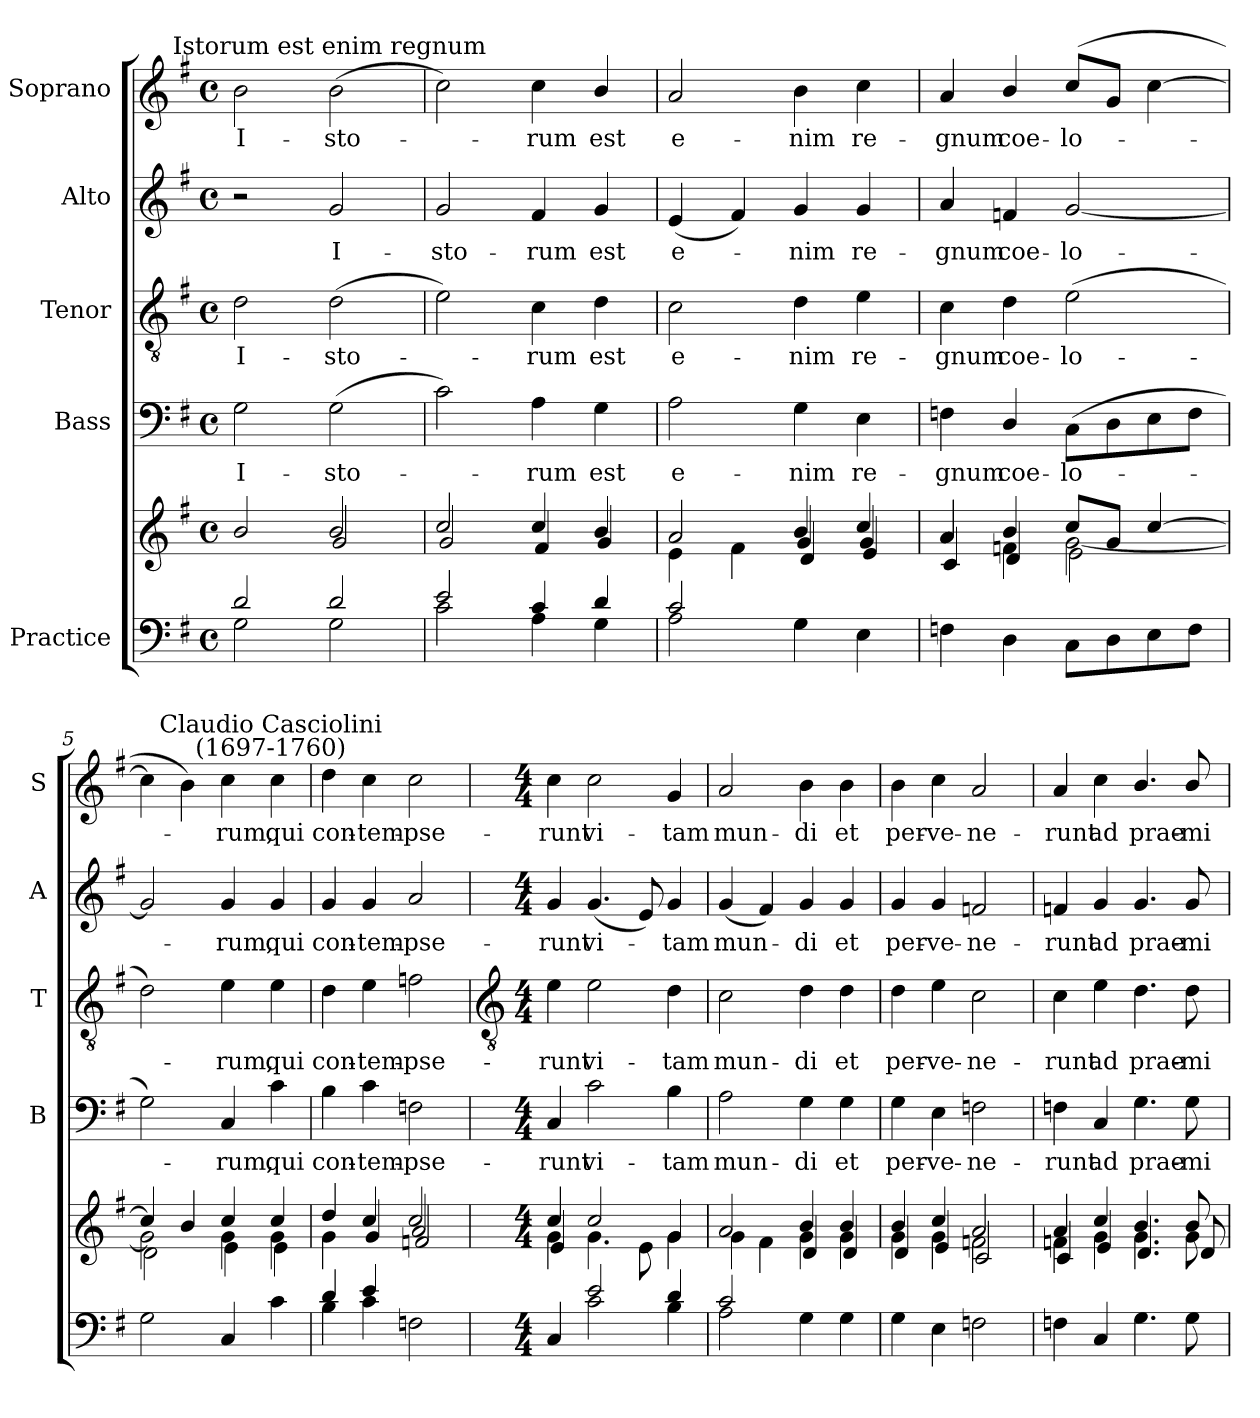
**kern	**kern	**kern	**text	**kern	**text	**kern	**text	**kern	**text
*part5	*part5	*part4	*part4	*part3	*part3	*part2	*part2	*part1	*part1
*staff6	*staff5	*staff4	*staff4	*staff3	*staff3	*staff2	*staff2	*staff1	*staff1
*I"Practice	*	*I"Bass	*	*I"Tenor	*	*I"Alto	*	*I"Soprano	*
*	*	*I'B	*	*I'T	*	*I'A	*	*I'S	*
*clefF4	*clefG2	*clefF4	*	*clefGv2	*	*clefG2	*	*clefG2	*
*k[f#]	*k[f#]	*k[f#]	*	*k[f#]	*	*k[f#]	*	*k[f#]	*
*G:	*G:	*G:	*	*G:	*	*G:	*	*G:	*
*M4/4	*M4/4	*M4/4	*	*M4/4	*	*M4/4	*	*M4/4	*
*met(c)	*met(c)	*met(c)	*	*met(c)	*	*met(c)	*	*met(c)	*
=1	=1	=1	=1	=1	=1	=1	=1	=1	=1
*^	*^	*	*	*	*	*	*	*	*
!	!	!	!	!	!LO:LY:b	!	!LO:LY:b	!	!	!	!LO:LY:b
2d	2G	2b/	2ryy	2G	I-	2d	I-	2r	.	2b	I-
!	!	!	!	!	!	!	!	!	!	!LO:TX:a:cj:t=Istorum est enim regnum	!
!	!	!	!	!	!LO:LY:b	!	!LO:LY:b	!	!LO:LY:b	!	!LO:LY:b
2d	2G	2b/	2g/	(>2G	-sto-	(>2d	-sto-	2g	I-	(>2b	-sto-
=2	=2	=2	=2	=2	=2	=2	=2	=2	=2	=2	=2
!	!	!	!	!	!	!	!	!	!LO:LY:b	!	!
2e	2c	2cc/	2g/	2c)	.	2e)	.	2g	-sto-	2cc)	.
!	!	!	!	!	!LO:LY:b	!	!LO:LY:b	!	!LO:LY:b	!	!LO:LY:b
4c	4A	4cc/	4f#/	4A	rum	4c	rum	4f#	-rum	4cc	rum
!	!	!	!	!	!LO:LY:b	!	!LO:LY:b	!	!LO:LY:b	!	!LO:LY:b
4d	4G	4b/	4g/	4G	est	4d	est	4g	est	4b/	est
=3	=3	=3	=3	=3	=3	=3	=3	=3	=3	=3	=3
*	*	*	*^	*	*	*	*	*	*	*	*
!	!	!	!	!	!	!LO:LY:b	!	!LO:LY:b	!	!LO:LY:b	!	!LO:LY:b
2c	2A	2a/	4e\	2ryy	2A	e-	2c	e-	(<4e	e-	2a	e-
.	.	.	4f#\	.	.	.	.	.	4f#)	.	.	.
!	!	!	!	!	!	!LO:LY:b	!	!LO:LY:b	!	!LO:LY:b	!	!LO:LY:b
2ryy	4G	4b/	4g/	4d/	4G	-nim	4d	-nim	4g	nim	4b	-nim
!	!	!	!	!	!	!LO:LY:b	!	!LO:LY:b	!	!LO:LY:b	!	!LO:LY:b
.	4E	4cc/	4g/	4e/	4E	re-	4e	re-	4g	re-	4cc	re-
=4	=4	=4	=4	=4	=4	=4	=4	=4	=4	=4	=4	=4
!	!	!	!	!	!	!LO:LY:b	!	!LO:LY:b	!	!LO:LY:b	!	!LO:LY:b
*v	*v	*	*	*	*	*	*	*	*	*	*	*
4Fn	4a/	4a/	4c/	4Fn	-gnum	4c	-gnum	4a	-gnum	4a	-gnum
!	!	!	!	!	!LO:LY:b	!	!LO:LY:b	!	!LO:LY:b	!	!LO:LY:b
4D	4b/	4fn\	4d	4D/	coe-	4d	coe-	4fn	coe-	4b/	coe-
!	!	!	!	!	!LO:LY:b	!	!LO:LY:b	!	!LO:LY:b	!	!LO:LY:b
8CL	8cc/L	[2g\	2e\	(>8CL	-lo-	(>2e	-lo-	[2g	-lo-	(>8ccL	-lo-
8D	8g/J	.	.	8D	.	.	.	.	.	8gJ	.
8E	[4cc/	.	.	8E	.	.	.	.	.	[4cc	.
8FJ	.	.	.	8FJ	.	.	.	.	.	.	.
=5	=5	=5	=5	=5	=5	=5	=5	=5	=5	=5	=5
2G	4cc/]	2g\]	2d\	2G)	.	2d)	.	2g]	.	4cc]	.
.	4b/	.	.	.	.	.	.	.	.	4b)	.
!	!	!	!	!	!LO:LY:b	!	!LO:LY:b	!	!LO:LY:b	!	!LO:LY:b
4C	4cc	4g\	4e\	4C	rum,	4e	rum,	4g	rum,	4cc	rum,
!	!	!	!	!	!	!	!	!	!	!LO:TX:a:cj:t=Claudio Casciolini\n(1697-1760)	!
!	!	!	!	!	!LO:LY:b	!	!LO:LY:b	!	!LO:LY:b	!	!LO:LY:b
4c	4cc	4g\	4e\	4c	qui	4e	qui	4g	qui	4cc	qui
=6	=6	=6	=6	=6	=6	=6	=6	=6	=6	=6	=6
*^	*	*	*	*	*	*	*	*	*	*	*
!	!	!	!	!	!	!LO:LY:b	!	!LO:LY:b	!	!LO:LY:b	!	!LO:LY:b
4d	4B	4dd	4g\	2ryy	4B	con-	4d	con-	4g	con-	4dd	con-
!	!	!	!	!	!	!LO:LY:b	!	!LO:LY:b	!	!LO:LY:b	!	!LO:LY:b
4e	4c	4cc/	4g/	.	4c	-tem-	4e	-tem-	4g	-tem-	4cc	-tem-
!	!	!	!	!	!	!LO:LY:b	!	!LO:LY:b	!	!LO:LY:b	!	!LO:LY:b
2ryy	2Fn	2cc/	2a/	2fn/	2Fn	-pse-	2fn	-pse-	2a	-pse-	2cc	-pse-
!!LO:LB:g=z
=7	=7	=7	=7	=7	=7	=7	=7	=7	=7	=7	=7	=7
*	*	*	*	*	*	*	*clefGv2	*	*	*	*	*
*M4/4	*	*M4/4	*	*	*M4/4	*	*M4/4	*	*M4/4	*	*M4/4	*
!	!	!	!	!	!	!LO:LY:b	!	!LO:LY:b	!	!LO:LY:b	!	!LO:LY:b
4ryy	4C	4cc/	4g	4e	4C	-runt	4e	-runt	4g	-runt	4cc	-runt
!	!	!	!	!	!	!LO:LY:b	!	!LO:LY:b	!	!LO:LY:b	!	!LO:LY:b
2e	2c	2cc/	4.g\	2.ryy	2c	vi-	2e	vi-	(<4.g	vi-	2cc	vi-
.	.	.	8e\	.	.	.	.	.	8e)	.	.	.
!	!	!	!	!	!	!LO:LY:b	!	!LO:LY:b	!	!LO:LY:b	!	!LO:LY:b
4d	4B	4g	4g	.	4B	-tam	4d	-tam	4g	tam	4g	-tam
=8	=8	=8	=8	=8	=8	=8	=8	=8	=8	=8	=8	=8
!	!	!	!	!	!	!LO:LY:b	!	!LO:LY:b	!	!LO:LY:b	!	!LO:LY:b
2c	2A	2a	4g\	2ryy	2A	mun-	2c	mun-	(<4g	mun-	2a	mun-
.	.	.	4f#\	.	.	.	.	.	4f#)	.	.	.
!	!	!	!	!	!	!LO:LY:b	!	!LO:LY:b	!	!LO:LY:b	!	!LO:LY:b
2ryy	4G	4b/	4g	4d	4G	-di	4d	-di	4g	di	4b	-di
!	!	!	!	!	!	!LO:LY:b	!	!LO:LY:b	!	!LO:LY:b	!	!LO:LY:b
.	4G	4b/	4g	4d	4G	et	4d	et	4g	et	4b	et
=9	=9	=9	=9	=9	=9	=9	=9	=9	=9	=9	=9	=9
!	!	!	!	!	!	!LO:LY:b	!	!LO:LY:b	!	!LO:LY:b	!	!LO:LY:b
*v	*v	*	*	*	*	*	*	*	*	*	*	*
4G	4b/	4g	4d	4G	per-	4d	per-	4g	per-	4b	per-
!	!	!	!	!	!LO:LY:b	!	!LO:LY:b	!	!LO:LY:b	!	!LO:LY:b
4E	4cc/	4g	4e	4E	-ve-	4e	-ve-	4g	-ve-	4cc	-ve-
!	!	!	!	!	!LO:LY:b	!	!LO:LY:b	!	!LO:LY:b	!	!LO:LY:b
2Fn	2a	2fn	2c	2Fn	-ne-	2c	-ne-	2fn	-ne-	2a	-ne-
=10	=10	=10	=10	=10	=10	=10	=10	=10	=10	=10	=10
!	!	!	!	!	!LO:LY:b	!	!LO:LY:b	!	!LO:LY:b	!	!LO:LY:b
4Fn	4a	4fn	4c	4Fn	-runt	4c	-runt	4fn	-runt	4a	-runt
!	!	!	!	!	!LO:LY:b	!	!LO:LY:b	!	!LO:LY:b	!	!LO:LY:b
4C	4cc/	4g	4e	4C	ad	4e	ad	4g	ad	4cc	ad
!	!	!	!	!	!LO:LY:b	!	!LO:LY:b	!	!LO:LY:b	!	!LO:LY:b
4.G	4.b/	4.g	4.d	4.G	prae-	4.d	prae-	4.g	prae-	4.b/	prae-
!	!	!	!	!	!LO:LY:b	!	!LO:LY:b	!	!LO:LY:b	!	!LO:LY:b
8G	8b/	8g	8d/	8G	-mi-	8d	-mi-	8g	-mi-	8b/	-mi-
*	*v	*v	*v	*	*	*	*	*	*	*	*
=	=	=	=	=	=	=	=	=	=
*-	*-	*-	*-	*-	*-	*-	*-	*-	*-
